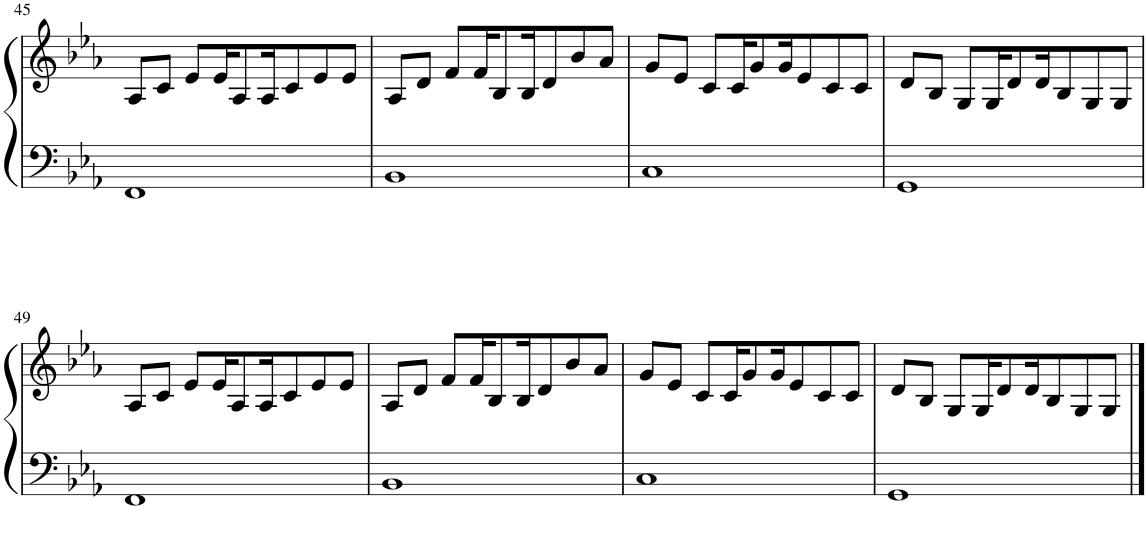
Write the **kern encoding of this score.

**kern	**kern
*part1	*part1
*staff2	*staff1
*I"Piano	*
*I'Pno.	*
!!LO:PB:g=z
*clefF4	*clefG2
*k[b-e-a-]	*k[b-e-a-]
*M4/4	*M4/4
=45	=45
1FF	8A-/L
.	8c/J
.	8e-/L
.	16e-/K
.	8A-/
.	16A-/K
.	8c/
.	8e-/
.	8e-/J
=46	=46
1BB-	8A-/L
.	8d/J
.	8f/L
.	16f/K
.	8B-/
.	16B-/K
.	8d/
.	8b-/
.	8a-/J
=47	=47
1C	8g/L
.	8e-/J
.	8c/L
.	16c/K
.	8g/
.	16g/K
.	8e-/
.	8c/
.	8c/J
=48	=48
1GG	8d/L
.	8B-/J
.	8G/L
.	16G/K
.	8d/
.	16d/K
.	8B-/
.	8G/
.	8G/J
!!LO:LB:g=z
=49	=49
1FF	8A-/L
.	8c/J
.	8e-/L
.	16e-/K
.	8A-/
.	16A-/K
.	8c/
.	8e-/
.	8e-/J
=50	=50
1BB-	8A-/L
.	8d/J
.	8f/L
.	16f/K
.	8B-/
.	16B-/K
.	8d/
.	8b-/
.	8a-/J
=51	=51
1C	8g/L
.	8e-/J
.	8c/L
.	16c/K
.	8g/
.	16g/K
.	8e-/
.	8c/
.	8c/J
=52	=52
1GG	8d/L
.	8B-/J
.	8G/L
.	16G/K
.	8d/
.	16d/K
.	8B-/
.	8G/
.	8G/J
==	==
*-	*-
